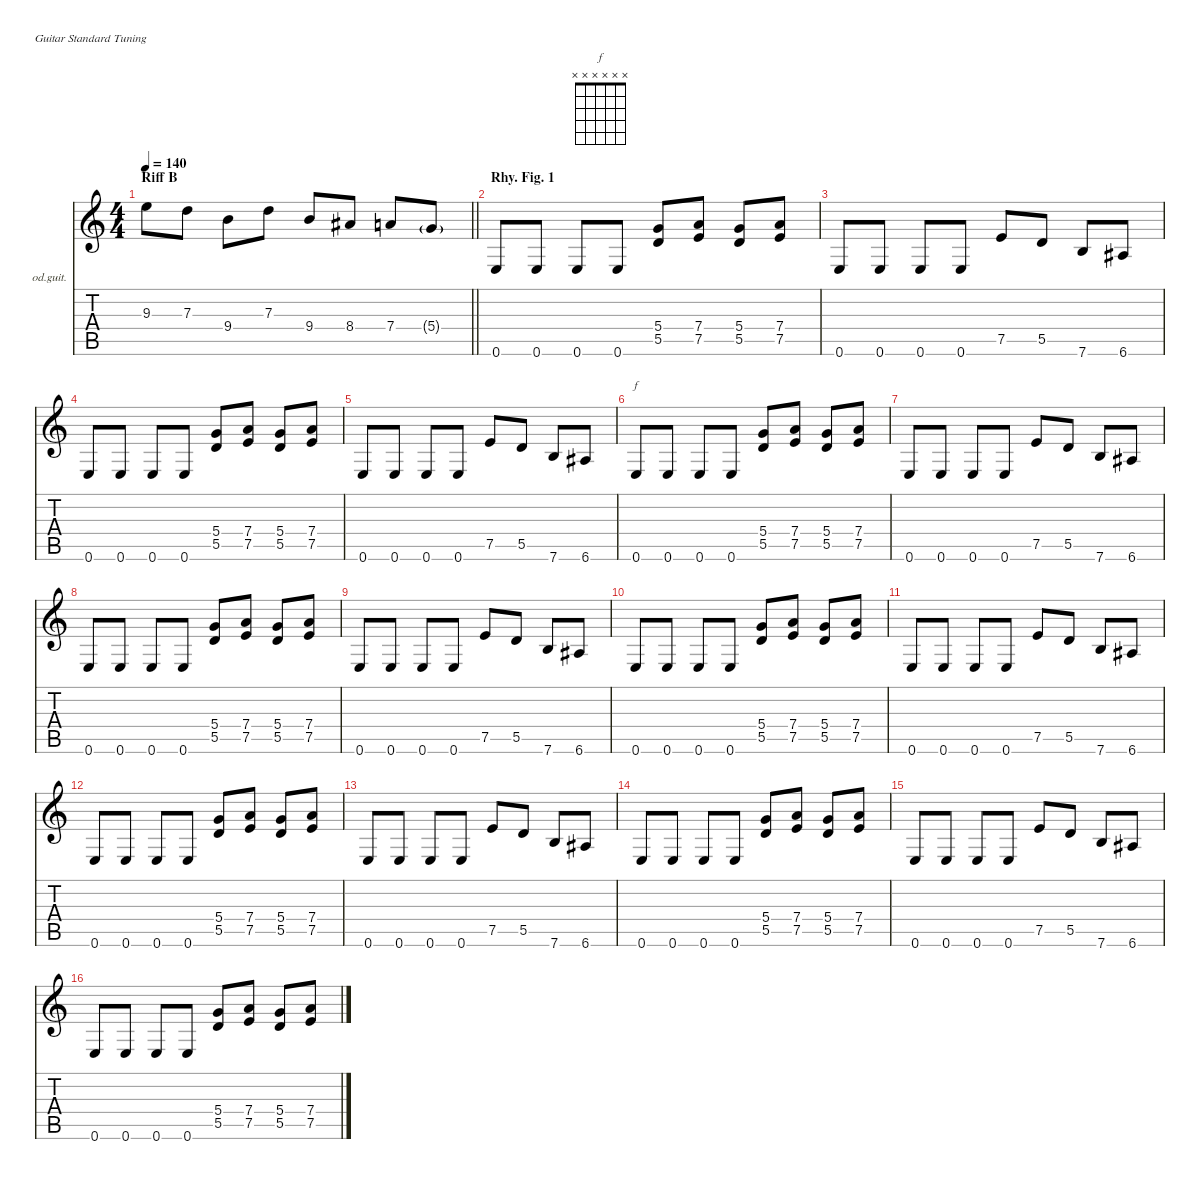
\defaultSystemsLayout 4
\hideDynamics
\bracketExtendMode nobrackets
\firstSystemTrackNameOrientation horizontal
\otherSystemsTrackNameOrientation horizontal
\track ("Gtr. I" "od.guit.") {instrument overdrivenguitar}
\staff {score tabs}
\tuning (E4 B3 G3 D3 A2 E2)
\chord ("f" x x x x x x)
\ts (4 4)
\section ("" "Riff B")
\tempo 140
\clef g2
\barLineRight lightlight
\ks c
9.3.8{dy mf beam Down} 7.3.8{beam Down} 9.4.8{beam Down} 7.3.8{beam Down} 9.4.8{beam Up} 8.4{acc #}.8{beam Up} 7.4.8{beam Up} 5.4{g}.8{dy f beam Up} |
\section ("" "Rhy. Fig. 1")
0.6.8{dy mp beam Up} 0.6.8{beam Up} 0.6.8{beam Up} 0.6.8{beam Up} (5.4 5.5).8{dy mf beam Up} (7.4 7.5).8{beam Up} (5.4 5.5).8{beam Up} (7.4 7.5).8{beam Up} |
0.6.8{beam Up} 0.6.8{beam Up} 0.6.8{beam Up} 0.6.8{beam Up} 7.5.8{beam Up} 5.5.8{beam Up} 7.6.8{beam Up} 6.6{acc #}.8{beam Up} |
0.6.8{dy mp beam Up} 0.6.8{beam Up} 0.6.8{beam Up} 0.6.8{beam Up} (5.4 5.5).8{dy mf beam Up} (7.4 7.5).8{beam Up} (5.4 5.5).8{beam Up} (7.4 7.5).8{beam Up} |
0.6.8{beam Up} 0.6.8{beam Up} 0.6.8{beam Up} 0.6.8{beam Up} 7.5.8{beam Up} 5.5.8{beam Up} 7.6.8{beam Up} 6.6{acc #}.8{beam Up} |
0.6.8{ch "f" beam Up} 0.6.8{beam Up} 0.6.8{beam Up} 0.6.8{beam Up} (5.4 5.5).8{dy f beam Up} (7.4 7.5).8{beam Up} (5.4 5.5).8{beam Up} (7.4 7.5).8{beam Up} |
0.6.8{dy mf beam Up} 0.6.8{beam Up} 0.6.8{beam Up} 0.6.8{beam Up} 7.5.8{dy f beam Up} 5.5.8{beam Up} 7.6.8{beam Up} 6.6{acc #}.8{beam Up} |
0.6.8{dy mf beam Up} 0.6.8{beam Up} 0.6.8{beam Up} 0.6.8{beam Up} (5.4 5.5).8{dy f beam Up} (7.4 7.5).8{beam Up} (5.4 5.5).8{beam Up} (7.4 7.5).8{beam Up} |
0.6.8{beam Up} 0.6.8{beam Up} 0.6.8{beam Up} 0.6.8{beam Up} 7.5.8{beam Up} 5.5.8{beam Up} 7.6.8{beam Up} 6.6{acc #}.8{beam Up} |
0.6.8{dy mf beam Up} 0.6.8{beam Up} 0.6.8{beam Up} 0.6.8{beam Up} (5.4 5.5).8{dy f beam Up} (7.4 7.5).8{beam Up} (5.4 5.5).8{beam Up} (7.4 7.5).8{beam Up} |
0.6.8{beam Up} 0.6.8{beam Up} 0.6.8{beam Up} 0.6.8{beam Up} 7.5.8{beam Up} 5.5.8{beam Up} 7.6.8{beam Up} 6.6{acc #}.8{beam Up} |
0.6.8{dy mf beam Up} 0.6.8{beam Up} 0.6.8{beam Up} 0.6.8{beam Up} (5.4 5.5).8{dy f beam Up} (7.4 7.5).8{beam Up} (5.4 5.5).8{beam Up} (7.4 7.5).8{beam Up} |
0.6.8{beam Up} 0.6.8{beam Up} 0.6.8{beam Up} 0.6.8{beam Up} 7.5.8{beam Up} 5.5.8{beam Up} 7.6.8{beam Up} 6.6{acc #}.8{beam Up} |
0.6.8{dy mf beam Up} 0.6.8{beam Up} 0.6.8{beam Up} 0.6.8{beam Up} (5.4 5.5).8{dy f beam Up} (7.4 7.5).8{beam Up} (5.4 5.5).8{beam Up} (7.4 7.5).8{beam Up} |
0.6.8{beam Up} 0.6.8{beam Up} 0.6.8{beam Up} 0.6.8{beam Up} 7.5.8{beam Up} 5.5.8{beam Up} 7.6.8{beam Up} 6.6{acc #}.8{beam Up} |
0.6.8{dy mf beam Up} 0.6.8{beam Up} 0.6.8{beam Up} 0.6.8{beam Up} (5.4 5.5).8{dy f beam Up} (7.4 7.5).8{beam Up} (5.4 5.5).8{beam Up} (7.4 7.5).8{beam Up}
